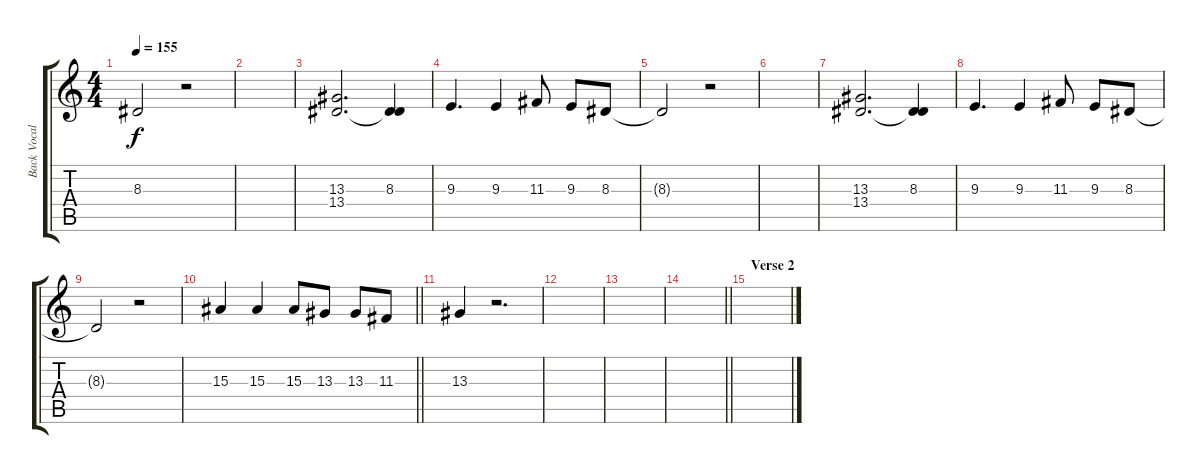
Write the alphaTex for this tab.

\track ("Back Vocals" "Back Vocal") {instrument sopranosax}
\staff {score tabs}
\tuning (E4 B3 G3 D3 A2 E2) {hide}
\ts (4 4)
\tempo 155
\clef g2
\ks c
8.3{t}.2{dy f} r.2 |
|
(13.3 13.4).2{d} (8.3 13.4{t}).4 |
9.3.4{d} 9.3.4 11.3.8 9.3.8 8.3.8 |
8.3{t}.2 r.2 |
|
(13.3 13.4).2{d} (8.3 13.4{t}).4 |
9.3.4{d} 9.3.4 11.3.8 9.3.8 8.3.8 |
8.3{t}.2 r.2 |
\barLineRight lightlight
15.3.4 15.3.4 15.3.8 13.3.8 13.3.8 11.3.8 |
13.3.4 r.2{d} |
|
|
\barLineRight lightlight
|
\section ("" "Verse 2")
